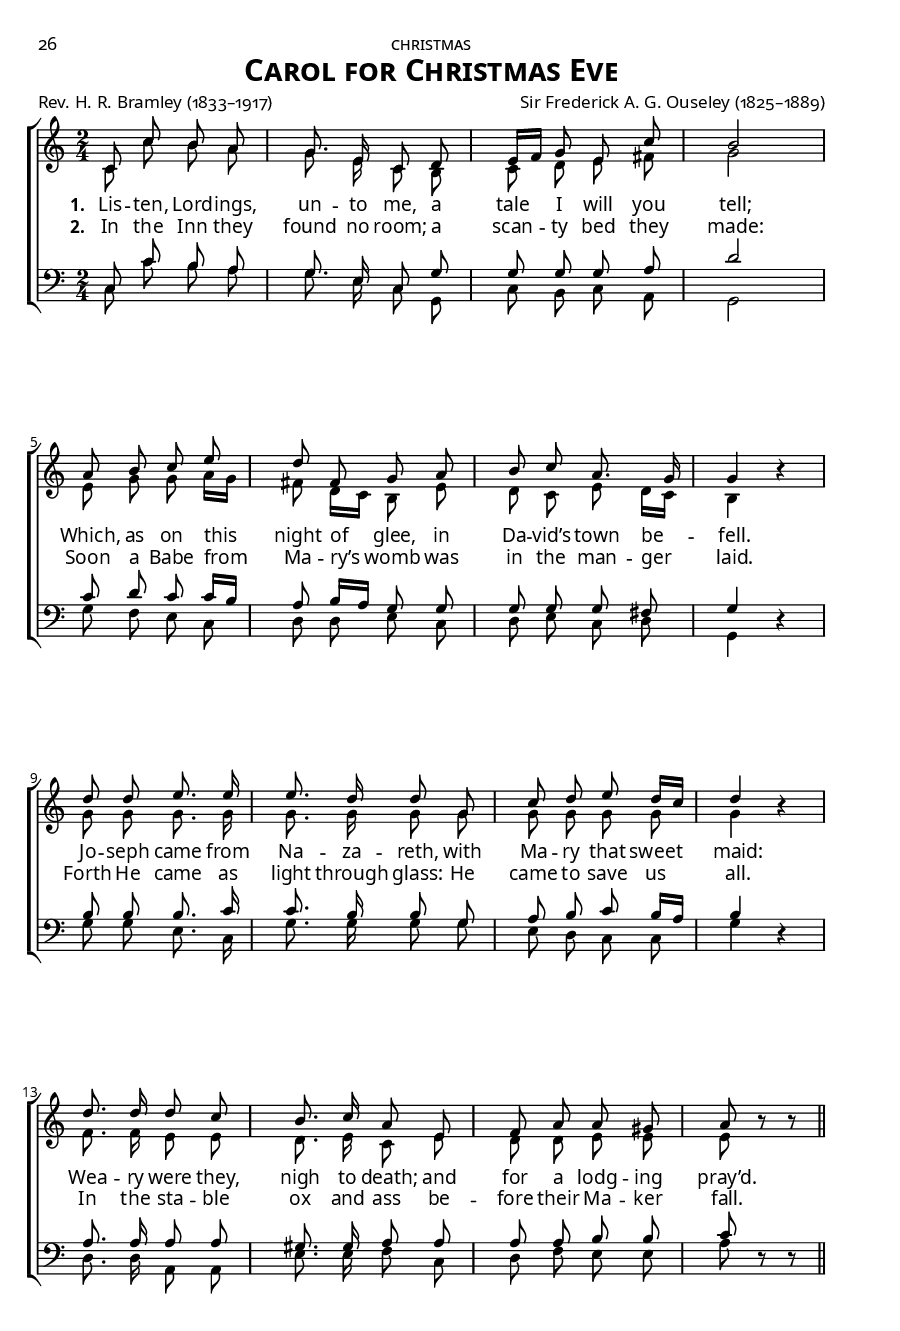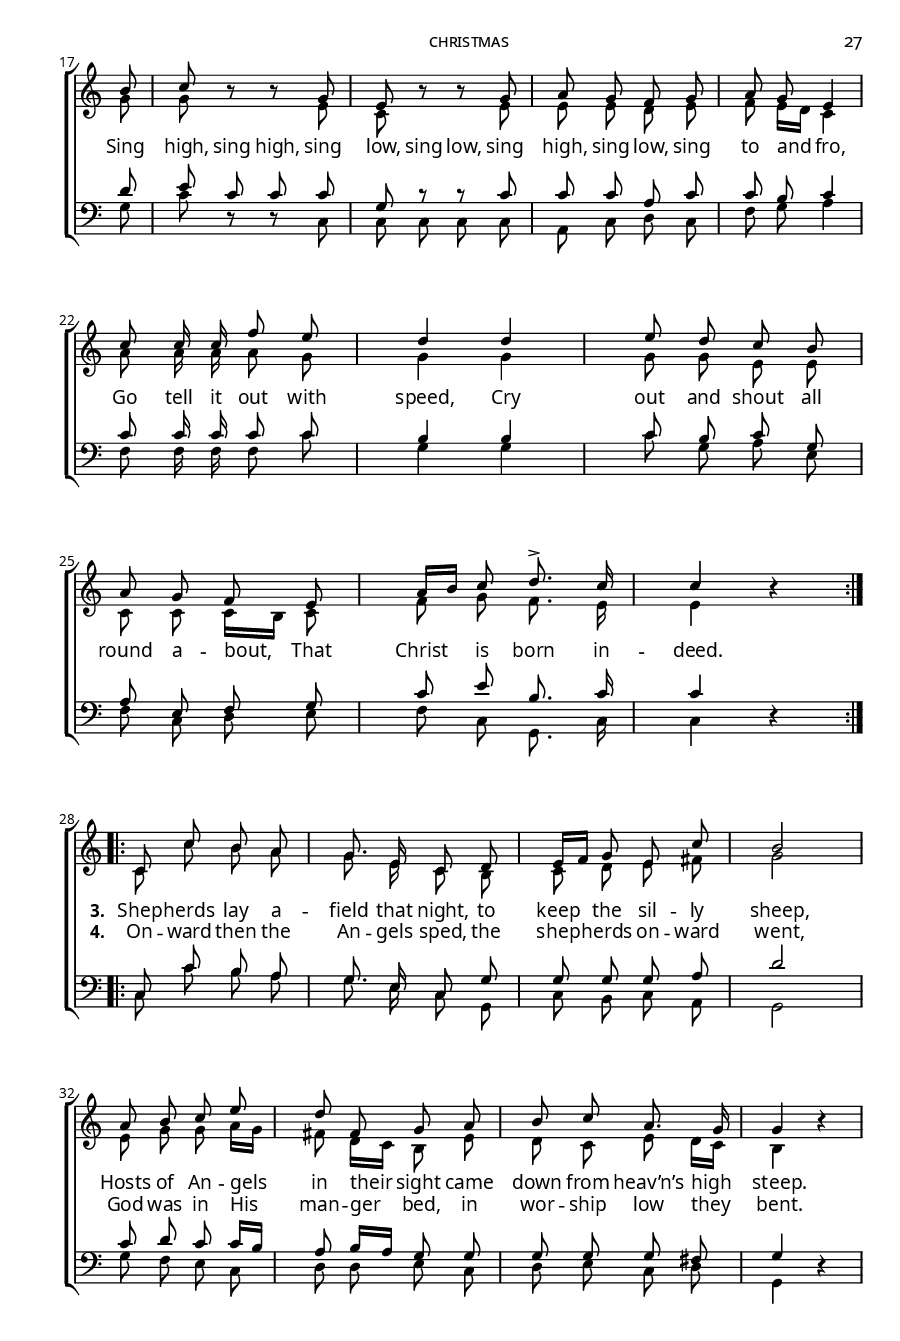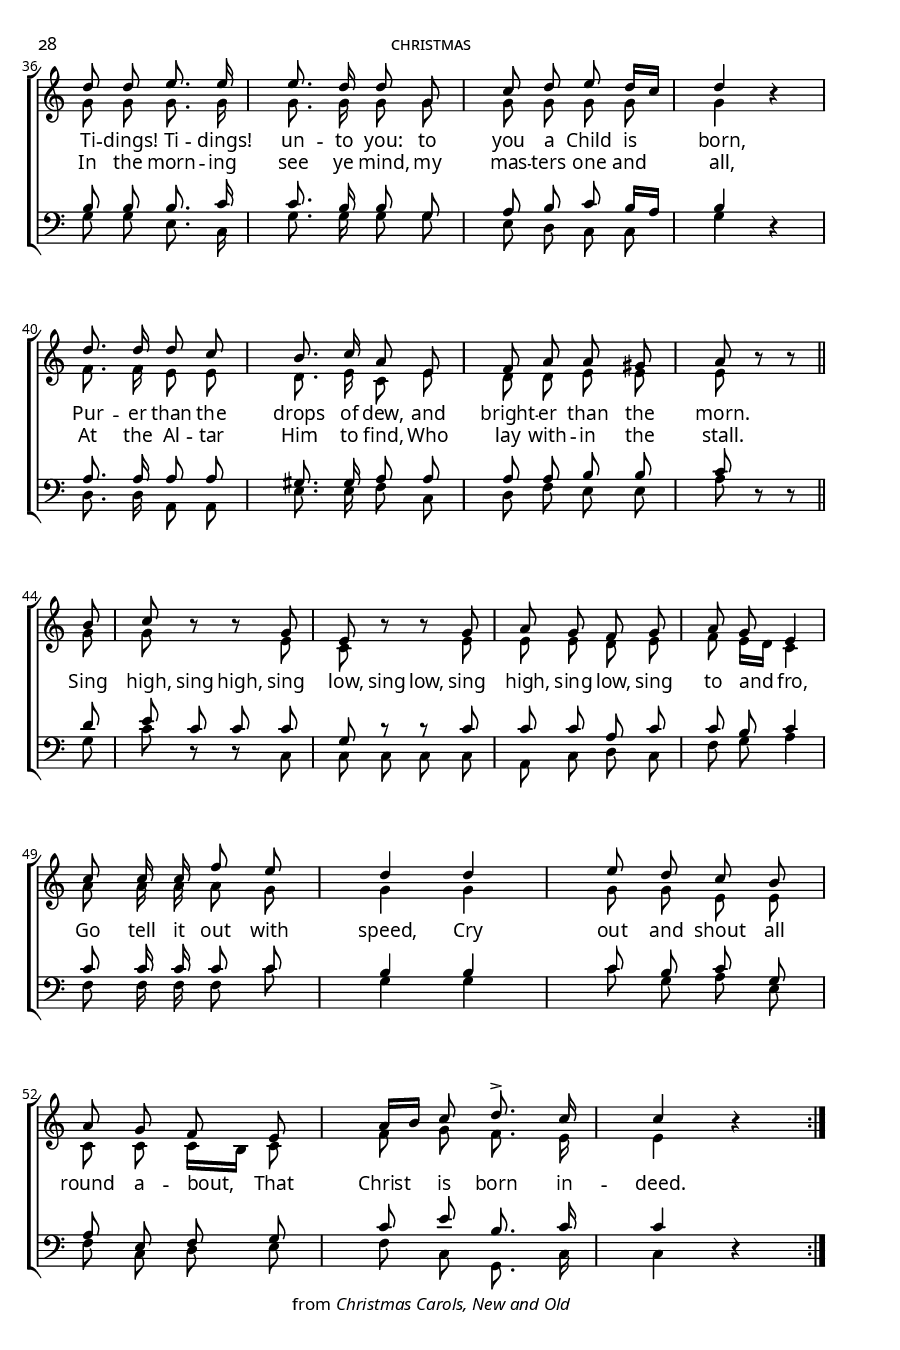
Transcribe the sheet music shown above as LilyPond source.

\version "2.14.2"
\include "util.ly"
\header {
  title = \markup{\override #'(font-name . "Garamond Premier Pro Semibold"){ \abs-fontsize #15 \smallCapsOldStyle"Carol for Christmas Eve"}}
  poet = \markup\oldStyleNum"Rev. H. R. Bramley (1833–1917)"
  composer = \markup\oldStyleNum"Sir Frederick A. G. Ouseley (1825–1889)"
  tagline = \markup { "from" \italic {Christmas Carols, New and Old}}
}
\paper {
  %print-all-headers = ##f
  paper-height = 9\in
  paper-width = 6\in
  indent = 0\in
  %system-system-spacing = #'((basic-distance . 10) (padding . 0))
  %system-system-spacing =
  %  #'((basic-distance . 0)
  %     (minimum-distance . 0)
  %     (padding . -5)
  %     (stretchability . 100))
  ragged-last-bottom = ##f
  ragged-bottom = ##f
  two-sided = ##t
  inner-margin = 0.5\in
  outer-margin = 0.25\in
  top-margin = 0.25\in
  bottom-margin = 0.25\in
  first-page-number = #026
  print-first-page-number = ##t
  headerLine = \markup{\override #'(font-name . "Garamond Premier Pro") \smallCapsOldStyle"christmas"}
  oddHeaderMarkup = \markup\fill-line{
     \override #'(font-name . "Garamond Premier Pro")\abs-fontsize #8.5
     \combine 
        \fill-line{"" \on-the-fly #print-page-number-check-first
        \oldStylePageNum""
        }
        \fill-line{\headerLine}
  }
  evenHeaderMarkup = \markup {
     \override #'(font-name . "Garamond Premier Pro")\abs-fontsize #8.5
     \combine
        \on-the-fly #print-page-number-check-first
        \oldStylePageNum""
        \fill-line{\headerLine}
  }
}
#(set-global-staff-size 15) \paper{ #(define fonts (make-pango-font-tree "GoudyOlSt BT" "Garamond Premier Pro" "Garamond Premier Pro" (/ 15 20))) }
global = {
  \key c \major
  \time 2/4
  \autoBeamOff
}

sopMusic = \relative c' {
  \repeat volta 2 {
    c8 c' b a |
    g8. e16 c8 d |
    e16[ f] g8 e c' |
    b2 |
    a8 b c e | 
    
    d fis, g a |
    b c a8. g16 |
    g4 b\rest |
    d8 d e8. e16 |
    e8. d16 d8 g, | 
    
    c d e d16[ c] |
    d4 b\rest |
    d8. d16 d8 c |
    b8. c16 a8 e |
    f a a gis | 
    
    \partial 4. a b\rest b\rest \bar "||" \break
    \partial 8 b |
    c b\rest b\rest g |
    e b'\rest b\rest g |
    a g f g |
    a g e4 | \break
    
    c'8 c16 c f8 e |
    d4 d |
    e8 d c b |
    a g f e |
    a16[ b] c8 d8.-> c16 |
    c4 b\rest \break
  }
}
sopWords = \lyricmode {
  
}

altoMusic = \relative c' {
  c8 c' b a |
  g8. e16 c8 b |
  c d e fis |
  g2 |
  e8 g g a16[ g] |
  
  fis8 d16[ c] b8 e |
  d c e d16[ c] |
  b4 s |
  g'8 g g8. g16 |
  g8. g16 g8 g |
  
  g g g g |
  g4 s |
  f8. f16 e8 e |
  d8. e16 c8 e |
  d d e e |
  
  e s s g |
  g s s e |
  c s s e |
  e e d e |
  f e16[ d] c4 |
  
  a'8 a16 a a8 g |
  g4 g |
  g8 g e e |
  c c c16[ b] c8 |
  f g f8. e16 |
  e4 s
}
altoWords = \lyricmode {
  \dropLyricsVII
  \set stanza = #"1. "
  Lis -- ten, Lord -- ings, un -- to me, a tale I will you tell;
  Which, as on this night of glee, in Da -- vid’s town be -- fell.
  Jo -- seph came from Na -- za -- reth, with Ma -- ry that sweet maid:
  Wea -- ry were they, nigh to death; and for a lodg -- ing pray’d.
  
  \set associatedVoice = "tenors"
  Sing high, sing high,
  \set associatedVoice = "basses" sing low,
  sing low, sing high, sing low,
  \unset associatedVoice
  sing to and fro,
  Go tell it out with speed, Cry out and shout all round a -- bout,
  That Christ is born in -- deed.
  
  
  \set stanza = #"3. "
  Shep -- herds lay a -- field that night, to keep the sil -- ly sheep,
  Hosts of An -- gels in their sight came down from heav’n’s high steep.
  Ti -- dings! Ti -- dings! un -- to you: to you a Child is born,
  Pur -- er than the drops of dew, and bright -- er than the morn.
  
  \set associatedVoice = "tenors"
  Sing high, sing high,
  \set associatedVoice = "basses" sing low,
  sing low, sing high, sing low,
  \unset associatedVoice
  sing to and fro,
  Go tell it out with speed, Cry out and shout all round a -- bout,
  That Christ is born in -- deed.
}
altoWordsII = \lyricmode {
  \dropLyricsVII
%\markup\italic
  \set stanza = #"2. "
  In the Inn they found no room; a scan  -- ty bed they made:
  Soon a Babe from Ma -- ry’s womb was in the man -- ger laid.
  Forth He came as light through glass: He came to save us all.
  In the sta -- ble ox and ass be -- fore their Ma -- ker fall.
  
  \repeat unfold 32 \skip1
  
  \set stanza = #"4. "
  On -- ward then the An -- gels sped, the shep -- herds on -- ward went,
  God was in His man -- ger bed, in wor -- ship low they bent.
  In the morn -- ing see ye mind, my mas -- ters one and all,
  At the Al -- tar Him to find, Who lay with -- in the stall.
}
altoWordsIII = \lyricmode {
}
altoWordsIV = \lyricmode {
}
altoWordsV = \lyricmode {
  \set stanza = #"5. "
  \set ignoreMelismata = ##t
}
altoWordsVI = \lyricmode {
  \set stanza = #"6. "
  \set ignoreMelismata = ##t
}
tenorMusic = \relative c {
  c8 c' b a |
  g8. e16 c8 g' |
  g g g a |
  d2 |
  c8 d c c16[ b] |
  
  a8 b16[ a] g8 g |
  g g g fis |
  g4 s |
  b8 b b8. c16 |
  c8. b16 b8 g |
  
  a b c b16[ a] |
  b4 s |
  a8. a16 a8 a |
  gis8. gis16 a8 a |
  a a b b |
  
  c8 s s d |
  e c c c |
  g c\rest c\rest c |
  c c a c |
  c b c4 |
  
  c8 c16 c c8 c |
  b4 b |
  c8 b c g |
  a e f g |
  c e b8. c16 |
  c4 s
}
tenorWords = \lyricmode {
}
tenorWordsBass = \lyricmode {
}

bassMusic = \relative c {
  c8 c' b a |
  g8. e16 c8 g |
  c b c a |
  g2 |
  g'8 f e c |
  
  d d e c |
  d e c d |
  g,4 d'\rest |
  g8 g e8. c16 |
  g'8. g16 g8 g |
  
  e d c c |
  g'4 d\rest |
  d8. d16 a8 a |
  e'8. e16 f8 c |
  d f e e |
  
  a d,\rest d\rest g |
  c d,\rest d\rest c |
  c c c c |
  a c d c |
  f g a4 |
  
  f8 f16 f f8 c' |
  g4 g |
  c8 g a e |
  f c d e |
  f c g8. c16 c4 d\rest
}
bassWords = \lyricmode {

}

pianoRH = \relative c' {
  
}
pianoLH = \relative c' {
  
}

\score {
  <<
   \new ChoirStaff <<
%    \new Lyrics = sopranos \with { \override VerticalAxisGroup #'nonstaff-relatedstaff-spacing = #'((basic-distance . 1)) }
    \new Staff = women <<
      \new Voice = "sopranos" { \voiceOne << \global \repeat unfold 2 \sopMusic >> }
      \new Voice = "altos" { \voiceTwo << \global \repeat unfold 2 \altoMusic >> }
    >>
   \new Staff = men <<
      \clef bass
      \new Voice = "tenors" { \voiceOne << \global \repeat unfold 2 \tenorMusic >> }
      \new Voice = "basses" { \voiceTwo << \global \repeat unfold 2 \bassMusic >> }
    >>
    \new Lyrics \with { alignAboveContext = #"women" \override VerticalAxisGroup #'nonstaff-relatedstaff-spacing = #'((basic-distance . 1))} \lyricsto "sopranos" \sopWords
     \new Lyrics = "altosVI"  \with { alignBelowContext = #"women" \override VerticalAxisGroup #'nonstaff-relatedstaff-spacing = #'((basic-distance . 1))} \lyricsto "altos" \altoWordsVI
    \new Lyrics = "altosV"  \with { alignBelowContext = #"women" \override VerticalAxisGroup #'nonstaff-relatedstaff-spacing = #'((basic-distance . 1))} \lyricsto "altos" \altoWordsV
    \new Lyrics = "altosIV"  \with { alignBelowContext = #"women" \override VerticalAxisGroup #'nonstaff-relatedstaff-spacing = #'((basic-distance . 1))} \lyricsto "altos" \altoWordsIV
    \new Lyrics = "altosIII"  \with { alignBelowContext = #"women" \override VerticalAxisGroup #'nonstaff-relatedstaff-spacing = #'((basic-distance . 1))} \lyricsto "altos" \altoWordsIII
    \new Lyrics = "altosII"  \with { alignBelowContext = #"women" \override VerticalAxisGroup #'nonstaff-relatedstaff-spacing = #'((basic-distance . 1))} \lyricsto "altos" \altoWordsII
    \new Lyrics = "altos"  \with { alignBelowContext = #"women" \override VerticalAxisGroup #'nonstaff-relatedstaff-spacing = #'((basic-distance . 1))} \lyricsto "altos" \altoWords
%    \new Lyrics \with { alignAboveContext = #"men" \override VerticalAxisGroup #'nonstaff-relatedstaff-spacing = #'((basic-distance . 1)) } \lyricsto "tenors" \tenorWords
    \new Lyrics \with { alignBelowContext = #"men" \override VerticalAxisGroup #'nonstaff-relatedstaff-spacing = #'((basic-distance . 1)) } \lyricsto "basses" \bassWords
  >>
%    \new PianoStaff << \new Staff { \new Voice { \pianoRH } } \new Staff { \clef "bass" \pianoLH } >>
  >>
  \layout {
    \context {
      \Score
      \override SpacingSpanner #'base-shortest-duration = #(ly:make-moment 1 2)
      \override SpacingSpanner #'common-shortest-duration = #(ly:make-moment 1 2)
    }
    \context {
      % Remove all empty staves
      % \Staff \RemoveEmptyStaves \override VerticalAxisGroup #'remove-first = ##t
    }
    \context {
      \Lyrics
      \override LyricText #'X-offset = #center-on-word
    }
  }
  \midi {
    \tempo 4 = 80
    \set Staff.midiInstrument = "flute"
  
    \context {
      \Voice
      \remove "Dynamic_performer"
    }
  }
}
